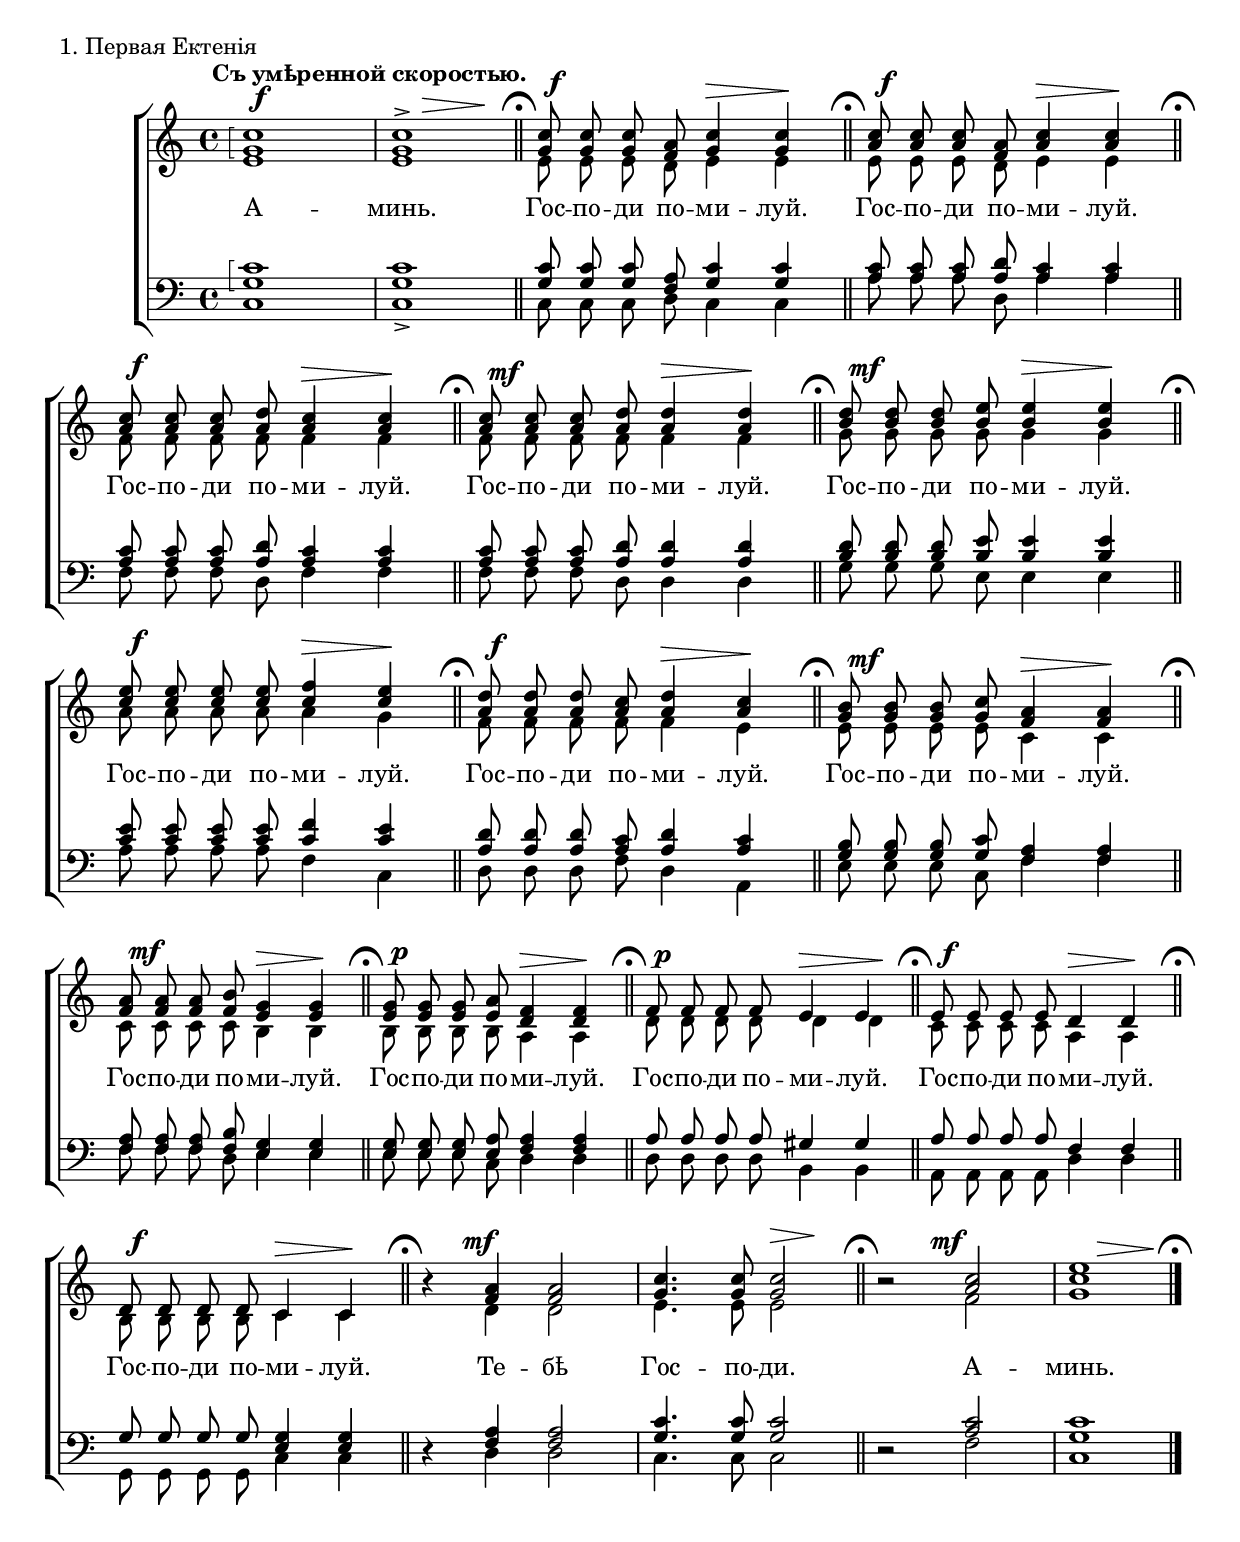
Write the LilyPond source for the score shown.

global = { \key e \minor \time 4/4 \dynamicUp \autoBeamOff }

sopNotes = {
	\arpeggioBracket <g' c''>1\arpeggio | <g' c''>1-> |
	<g' c''>8 <g' c''>8 <g' c''>8 <f' a'>8 <g' c''>4 <g' c''>4 |
	<a' c''>8 <a' c''>8 <a' c''>8 <f' a'>8 <a' c''>4 <a' c''>4 | \break

	<a' c''>8 <a' c''>8 <a' c''>8 <a' d''>8 <a' c''>4 <a' c''>4 |
	<a' c''>8 <a' c''>8 <a' c''>8 <a' d''>8 <a' d''>4 <a' d''>4 |
	<b' d''>8 <b' d''>8 <b' d''>8 <b' e''>8 <b' e''>4 <b' e''>4 | \break

	<c'' e''>8 <c'' e''>8 <c'' e''>8 <c'' e''>8 <c'' f''>4 <c'' e''>4 |
	<a' d''>8 <a' d''>8 <a' d''>8 <a' c''>8 <a' d''>4 <a' c''>4 |
	<g' b'>8 <g' b'>8 <g' b'>8 <g' c''>8 <f' a'>4 <f' a'>4 | \break
	
	<f' a'>8 <f' a'>8 <f' a'>8 <f' b'>8 <e' g'>4 <e' g'>4 |
	<e' g'>8 <e' g'>8 <e' g'>8 <e' a'>8 <d' f'>4 <d' f'>4 |
	f'8 f'8 f'8 f'8 e'4 e'4 |
	e'8 e'8 e'8 e'8 d'4 d'4 | \break
	
	d'8 d'8 d'8 d'8 c'4 c'4 |
	r4 <f' a'>4 <f' a'>2 | <g' c''>4. <g' c''>8 <g' c''>2 |
	r2 <a' c''>2 | <c'' e''>1 |
}
altNotes = {
	e'1 | e'1 |
	e'8 e'8 e'8 d'8 e'4 e'4 |
	e'8 e'8 e'8 d'8 e'4 e'4 |

	f'8 f'8 f'8 f'8 f'4 f'4 |
	f'8 f'8 f'8 f'8 f'4 f'4 |
	g'8 g'8 g'8 g'8 g'4 g'4 |

	a'8 a'8 a'8 a'8 a'4 g'4 | % error in original gives a' as last note
	f'8 f'8 f'8 f'8 f'4 e'4 |
	e'8 e'8 e'8 e'8 c'4 c'4 |
	
	c'8 c'8 c'8 c'8 b4 b4 |
	b8 b8 b8 b8 a4 a4 |
	d'8 d'8 d'8 d'8 d'4 d'4 |
	c'8 c'8 c'8 c'8 a4 a4 |
	
	b8 b8 b8 b8 c'4 c'4 |
	r4 d'4 d'2 | e'4. e'8 e'2 |
	r2 f'2 | g'1 |

}
tenNotes = {
	\arpeggioBracket <g c'>1\arpeggio | <g c'>1 |
	<g c'>8 <g c'>8 <g c'>8 <f a>8 <g c'>4 <g c'>4 |
	<a c'>8 <a c'>8 <a c'>8 <a d'>8 <a c'>4 <a c'>4 |

	<a c'>8 <a c'>8 <a c'>8 <a d'>8 <a c'>4 <a c'>4 |
	<a c'>8 <a c'>8 <a c'>8 <a d'>8 <a d'>4 <a d'>4 |
	<b d'>8 <b d'>8 <b d'>8 <b e'>8 <b e'>4 <b e'>4 |

	<c' e'>8 <c' e'>8 <c' e'>8 <c' e'>8 <c' f'>4 <c' e'>4 |
	<a d'>8 <a d'>8 <a d'>8 <a c'>8 <a d'>4 <a c'>4 |
	<g b>8 <g b>8 <g b>8 <g c'>8 <f a>4 <f a>4 |
	
	<f a>8 <f a>8 <f a>8 <f b>8 <e g>4 <e g>4 |
	<e g>8 <e g>8 <e g>8 <e a>8 <f a>4 <f a>4 |
	a8 a8 a8 a8 gis4 gis4 |
	a8 a8 a8 a8 f4 f4 |
	
	g8 g8 g8 g8 <e g>4 <e g>4 |
	r4 <f a>4 <f a>2 | <g c'>4. <g c'>8 <g c'>2 |
	r2 <a c'>2 | <g c'>1 |
}
basNotes = {
	c1 | c1-> |
	c8 c8 c8 d8 c4 c4 |
	a8 a8 a8 d8 a4 a4 |

	f8 f8 f8 d8 f4 f4 |
	f8 f8 f8 d8 d4 d4 |
	g8 g8 g8 e8 e4 e4 |

	a8 a8 a8 a8 f4 c4 |
	d8 d8 d8 f8 d4 a,4 |
	e8 e8 e8 c8 f4 f4 |
	
	f8 f8 f8 d8 e4 e4 |
	e8 e8 e8 c8 d4 d4 |
	d8 d8 d8 d8 b,4 b,4 |
	a,8 a,8 a,8 a,8 d4 d4 |
	
	g,8 g,8 g,8 g,8 c4 c4 |
	r4 d4 d2 | c4. c8 c2 |
	r2 f2 | c1 |
}
dyn = {
	s1*0^\markup{"" \translate #'(-3 . 0) \bold "Съ умѣренной скоростью."}
	\override Score.RehearsalMark #'break-visibility = #begin-of-line-invisible
	s1\f | s4 s2\> s4\! \bar "||" \mark\markup{ \musicglyph #"scripts.ufermata" }
	s2\f s4\> s4\! \bar "||" \mark\markup { \musicglyph #"scripts.ufermata" }
	s2\f s4\> s4\! \bar "||" \mark\markup { \musicglyph #"scripts.ufermata" }

        s2\f s4\> s4\! \bar "||" \mark\markup { \musicglyph #"scripts.ufermata" }
        s2\mf s4\> s4\! \bar "||" \mark\markup { \musicglyph #"scripts.ufermata" }
        s2\mf s4\> s4\! \bar "||" \mark\markup { \musicglyph #"scripts.ufermata" }

	s2\f s4\> s4\! \bar "||" \mark\markup { \musicglyph #"scripts.ufermata" }
	s2\f s4\> s4\! \bar "||" \mark\markup { \musicglyph #"scripts.ufermata" }
	s2\mf s4\> s4\! \bar "||" \mark\markup { \musicglyph #"scripts.ufermata" }

	s2\mf s4\> s4\! \bar "||" \mark\markup { \musicglyph #"scripts.ufermata" }
	s2\p s4\> s4\! \bar "||" \mark\markup { \musicglyph #"scripts.ufermata" }
	s2\p s4\> s4\! \bar "||" \mark\markup { \musicglyph #"scripts.ufermata" }
	s2\f s4\> s4\! \bar "||" \mark\markup { \musicglyph #"scripts.ufermata" }

	s2\f s4\> s4\! \bar "||" \mark\markup { \musicglyph #"scripts.ufermata" }
	s8 s8\mf s2. | s2 s4\> s4\! \bar "||" \mark\markup { \musicglyph #"scripts.ufermata" }
	s4 s4\mf s2 | s4 s2\> s4\! \bar "|." \mark\markup { \musicglyph #"scripts.ufermata" }
}

text = \lyricmode {
	А -- минь. Гос -- по -- ди по -- ми -- луй. Гос -- по -- ди по -- ми -- луй.
	Гос -- по -- ди по -- ми -- луй. Гос -- по -- ди по -- ми -- луй. Гос -- по -- ди по -- ми -- луй. 
	Гос -- по -- ди по -- ми -- луй. Гос -- по -- ди по -- ми -- луй. Гос -- по -- ди по -- ми -- луй. 
	Гос -- по -- ди по -- ми -- луй. Гос -- по -- ди по -- ми -- луй. Гос -- по -- ди по -- ми -- луй. Гос -- по -- ди по -- ми -- луй. 
	Гос -- по -- ди по -- ми -- луй. Те -- бѣ Гос -- по -- ди. А -- минь.
}

\score {
	\new ChoirStaff <<
		\new Staff = trebStaff {
			\clef treble \time 4/4 \key c \major
			<<
			\new Voice { \dynamicUp \override DynamicText #'X-offset = #1 \dyn }
			\new Voice = sopVoice { \override Rest #'staff-position = #0 \autoBeamOff \voiceOne \sopNotes }
			\new Voice = altVoice { \override Rest #'transparent = ##t   \autoBeamOff \voiceTwo \altNotes }
			>>
		}
		\new Lyrics \lyricsto sopVoice { \text }
		\new Staff = bassStaff {
			\clef bass \time 4/4 \key c \major
			<<
			\new Voice = tenVoice { \override Rest #'transparent = ##t   \autoBeamOff \voiceOne \tenNotes }
			\new Voice = basVoice { \override Rest #'staff-position = #0 \autoBeamOff \voiceTwo \basNotes }
			>>
		}
 	>>
	\layout {
		\context {
			\Score
			\remove Bar_number_engraver
			\override NonMusicalPaperColumn #'line-break-system-details = #'((alignment-offsets . (0 -8 -15.5)))
		}
	}
	\header { piece = "1. Первая Ектенія" }
}

\score {
  <<
    \new Staff  {
      \set Staff.midiInstrument = "oboe"
      \new Voice { \sopNotes }
    }
    \new Staff {
      \set Staff.midiInstrument = "violin"
      \new Voice { \altNotes }
    }
    \context Staff {
      \set Staff.midiInstrument = "viola"
      \new Voice { \tenNotes }
    }
    \context Staff {
      \set Staff.midiInstrument = "cello"
      \new Voice { \basNotes }
    }
  >>
  \midi {
    \context {
      \Score
      tempoWholesPerMinute = #(ly:make-moment 76 4)
    }
  }
}

